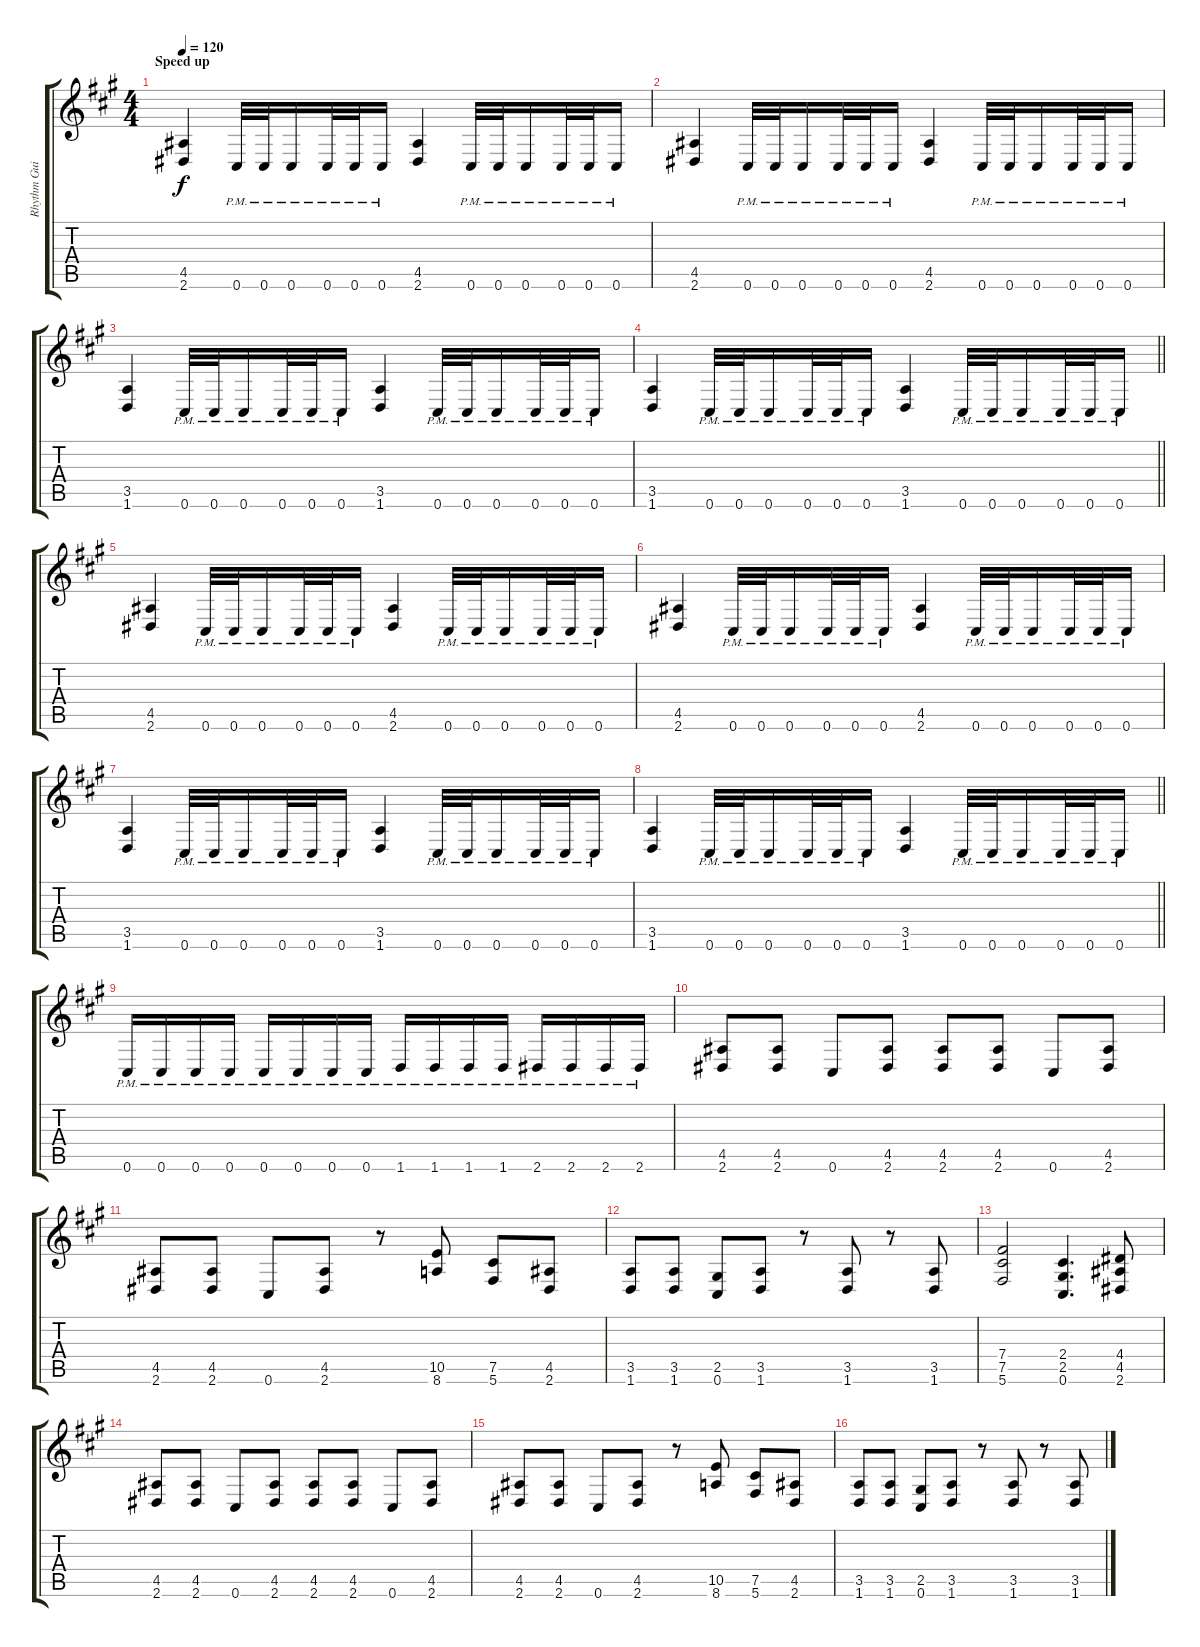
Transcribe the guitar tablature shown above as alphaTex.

\track ("Rhythm Guitar" "Rhythm Gui") {instrument overdrivenguitar}
\staff {score tabs}
\tuning (Db4 Ab3 E3 B2 Gb2 Db2) {hide}
\ts (4 4)
\section ("" "Speed up")
\tempo 120
\clef g2
\ks a
(4.5 2.6).4{dy f} 0.6{pm}.32 0.6{pm}.32 0.6{pm}.16 0.6{pm}.32 0.6{pm}.32 0.6{pm}.16 (4.5 2.6).4 0.6{pm}.32 0.6{pm}.32 0.6{pm}.16 0.6{pm}.32 0.6{pm}.32 0.6{pm}.16 |
(4.5 2.6).4 0.6{pm}.32 0.6{pm}.32 0.6{pm}.16 0.6{pm}.32 0.6{pm}.32 0.6{pm}.16 (4.5 2.6).4 0.6{pm}.32 0.6{pm}.32 0.6{pm}.16 0.6{pm}.32 0.6{pm}.32 0.6{pm}.16 |
(3.5 1.6).4 0.6{pm}.32 0.6{pm}.32 0.6{pm}.16 0.6{pm}.32 0.6{pm}.32 0.6{pm}.16 (3.5 1.6).4 0.6{pm}.32 0.6{pm}.32 0.6{pm}.16 0.6{pm}.32 0.6{pm}.32 0.6{pm}.16 |
\barLineRight lightlight
(3.5 1.6).4 0.6{pm}.32 0.6{pm}.32 0.6{pm}.16 0.6{pm}.32 0.6{pm}.32 0.6{pm}.16 (3.5 1.6).4 0.6{pm}.32 0.6{pm}.32 0.6{pm}.16 0.6{pm}.32 0.6{pm}.32 0.6{pm}.16 |
(4.5 2.6).4 0.6{pm}.32 0.6{pm}.32 0.6{pm}.16 0.6{pm}.32 0.6{pm}.32 0.6{pm}.16 (4.5 2.6).4 0.6{pm}.32 0.6{pm}.32 0.6{pm}.16 0.6{pm}.32 0.6{pm}.32 0.6{pm}.16 |
(4.5 2.6).4 0.6{pm}.32 0.6{pm}.32 0.6{pm}.16 0.6{pm}.32 0.6{pm}.32 0.6{pm}.16 (4.5 2.6).4 0.6{pm}.32 0.6{pm}.32 0.6{pm}.16 0.6{pm}.32 0.6{pm}.32 0.6{pm}.16 |
(3.5 1.6).4 0.6{pm}.32 0.6{pm}.32 0.6{pm}.16 0.6{pm}.32 0.6{pm}.32 0.6{pm}.16 (3.5 1.6).4 0.6{pm}.32 0.6{pm}.32 0.6{pm}.16 0.6{pm}.32 0.6{pm}.32 0.6{pm}.16 |
\barLineRight lightlight
(3.5 1.6).4 0.6{pm}.32 0.6{pm}.32 0.6{pm}.16 0.6{pm}.32 0.6{pm}.32 0.6{pm}.16 (3.5 1.6).4 0.6{pm}.32 0.6{pm}.32 0.6{pm}.16 0.6{pm}.32 0.6{pm}.32 0.6{pm}.16 |
0.6{pm}.16 0.6{pm}.16 0.6{pm}.16 0.6{pm}.16 0.6{pm}.16 0.6{pm}.16 0.6{pm}.16 0.6{pm}.16 1.6{pm}.16 1.6{pm}.16 1.6{pm}.16 1.6{pm}.16 2.6{pm}.16 2.6{pm}.16 2.6{pm}.16 2.6{pm}.16 |
(4.5 2.6).8 (4.5 2.6).8 0.6.8 (4.5 2.6).8 (4.5 2.6).8 (4.5 2.6).8 0.6.8 (4.5 2.6).8 |
(4.5 2.6).8 (4.5 2.6).8 0.6.8 (4.5 2.6).8 r.8 (10.5 8.6).8 (7.5 5.6).8 (4.5 2.6).8 |
(3.5 1.6).8 (3.5 1.6).8 (2.5 0.6).8 (3.5 1.6).8 r.8 (3.5 1.6).8 r.8 (3.5 1.6).8 |
(7.4 7.5 5.6).2 (2.4 2.5 0.6).4{d} (4.4 4.5 2.6).8 |
(4.5 2.6).8 (4.5 2.6).8 0.6.8 (4.5 2.6).8 (4.5 2.6).8 (4.5 2.6).8 0.6.8 (4.5 2.6).8 |
(4.5 2.6).8 (4.5 2.6).8 0.6.8 (4.5 2.6).8 r.8 (10.5 8.6).8 (7.5 5.6).8 (4.5 2.6).8 |
(3.5 1.6).8 (3.5 1.6).8 (2.5 0.6).8 (3.5 1.6).8 r.8 (3.5 1.6).8 r.8 (3.5 1.6).8
